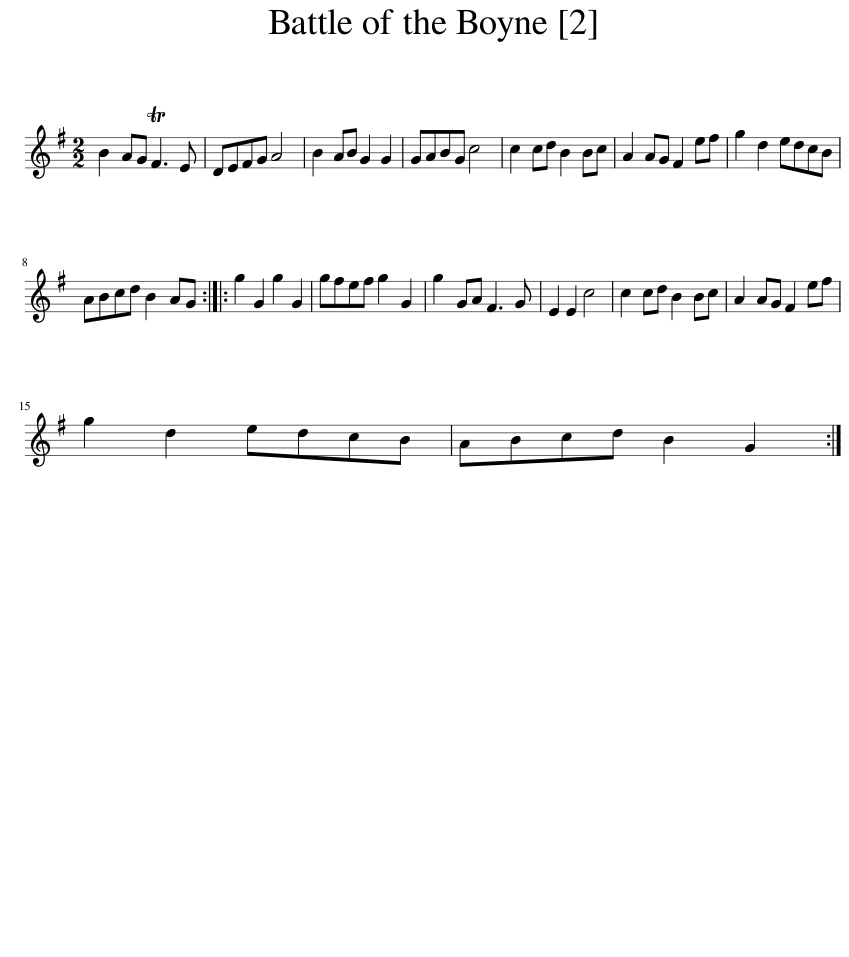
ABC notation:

X:1
L:1/8
M:2/2
I:linebreak $
K:G
V:1 treble
V:1
 B2 AG TF3 E | DEFG A4 | B2 AB G2 G2 | GABG c4 | c2 cd B2 Bc | %5
 A2 AG F2 ef | g2 d2 edcB |$ ABcd B2 AG :: g2 G2 g2 G2 | gfef g2 G2 | %10
 g2 GA F3 G | E2 E2 c4 | c2 cd B2 Bc | A2 AG F2 ef |$ g2 d2 edcB | %15
 ABcd B2 G2 :| %16
